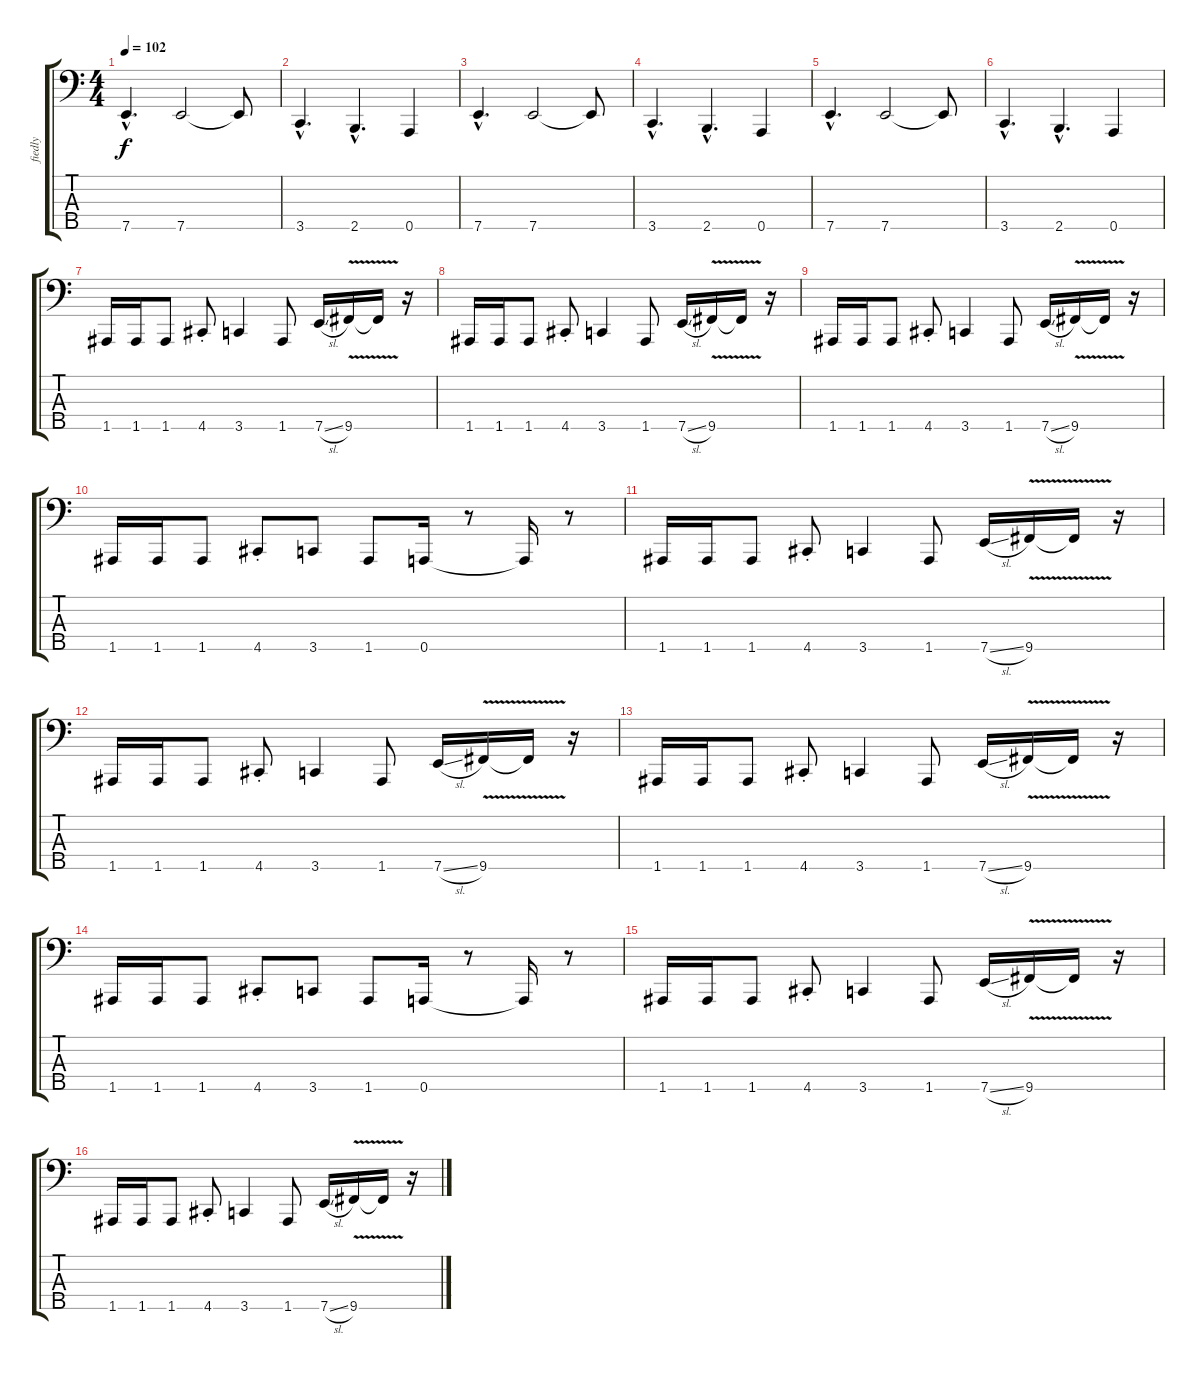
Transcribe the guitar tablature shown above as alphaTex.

\track ("fiedly" "fiedly") {instrument slapbass1}
\staff {score tabs}
\tuning (F2 C2 G1 D1 A0) {hide}
\ts (4 4)
\tempo 102
\clef f4
\ks c
7.5{hac}.4{d dy f} 7.5.2 7.5{t}.8 |
3.5{hac}.4{d} 2.5{hac}.4{d} 0.5.4 |
7.5{hac}.4{d} 7.5.2 7.5{t}.8 |
3.5{hac}.4{d} 2.5{hac}.4{d} 0.5.4 |
7.5{hac}.4{d} 7.5.2 7.5{t}.8 |
3.5{hac}.4{d} 2.5{hac}.4{d} 0.5.4 |
1.5.16{instrument electricbasspick} 1.5.16 1.5.8 4.5{st}.8 3.5.4 1.5.8 7.5{sl}.16 9.5{v}.16 9.5{t}.16 r.16 |
1.5.16{instrument electricbasspick} 1.5.16 1.5.8 4.5{st}.8 3.5.4 1.5.8 7.5{sl}.16 9.5{v}.16 9.5{t}.16 r.16 |
1.5.16{instrument electricbasspick} 1.5.16 1.5.8 4.5{st}.8 3.5.4 1.5.8 7.5{sl}.16 9.5{v}.16 9.5{t}.16 r.16 |
1.5.16 1.5.16 1.5.8 4.5{st}.8 3.5.8 1.5.8 0.5.16 r.8 0.5{t}.16 r.8 |
1.5.16{volume 14 instrument electricbasspick} 1.5.16 1.5.8 4.5{st}.8 3.5.4 1.5.8 7.5{sl}.16 9.5{v}.16 9.5{t}.16 r.16 |
1.5.16{instrument electricbasspick} 1.5.16 1.5.8 4.5{st}.8 3.5.4 1.5.8 7.5{sl}.16 9.5{v}.16 9.5{t}.16 r.16 |
1.5.16{instrument electricbasspick} 1.5.16 1.5.8 4.5{st}.8 3.5.4 1.5.8 7.5{sl}.16 9.5{v}.16 9.5{t}.16 r.16 |
1.5.16 1.5.16 1.5.8 4.5{st}.8 3.5.8 1.5.8 0.5.16 r.8 0.5{t}.16 r.8 |
1.5.16{volume 14 instrument electricbasspick} 1.5.16 1.5.8 4.5{st}.8 3.5.4 1.5.8 7.5{sl}.16 9.5{v}.16 9.5{t}.16 r.16 |
1.5.16{volume 14 instrument electricbasspick} 1.5.16 1.5.8 4.5{st}.8 3.5.4 1.5.8 7.5{sl}.16 9.5{v}.16 9.5{t}.16 r.16
